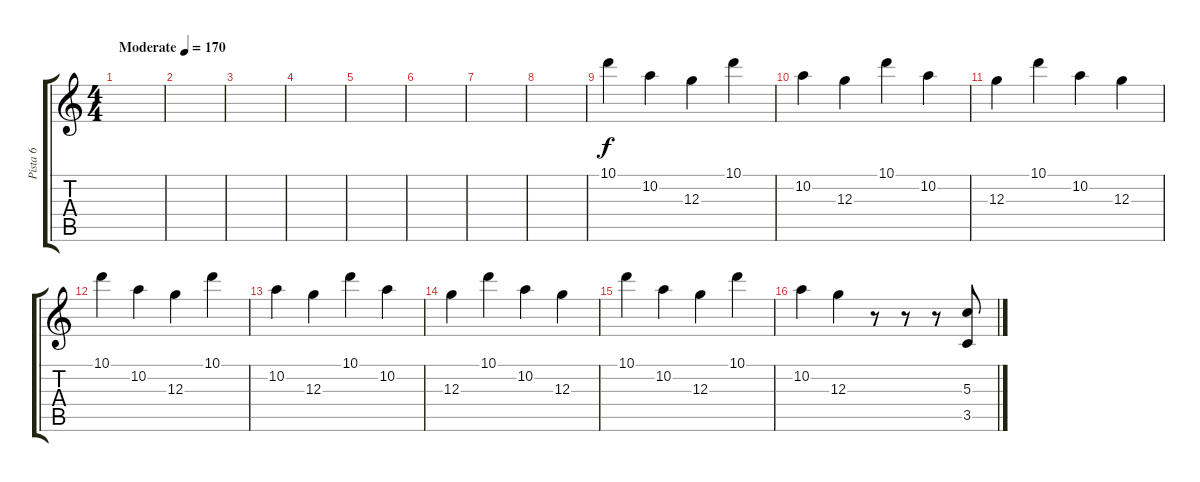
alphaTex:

\track ("Pista 6" "Pista 6") {instrument electricguitarclean}
\staff {score tabs}
\tuning (E4 B3 G3 D3 A2 D2) {hide}
\ts (4 4)
\tempo (170 "Moderate")
\clef g2
\ks c
|
|
|
|
|
|
|
|
10.1.4{volume 0} 10.2.4{volume 12} 12.3.4 10.1.4 |
10.2.4 12.3.4 10.1.4 10.2.4 |
12.3.4 10.1.4 10.2.4 12.3.4 |
10.1.4 10.2.4 12.3.4 10.1.4 |
10.2.4 12.3.4 10.1.4 10.2.4 |
12.3.4 10.1.4 10.2.4 12.3.4 |
10.1.4 10.2.4 12.3.4 10.1.4 |
10.2.4 12.3.4 r.8 r.8 r.8 (5.3 3.5).8{balance 0 instrument distortionguitar}
